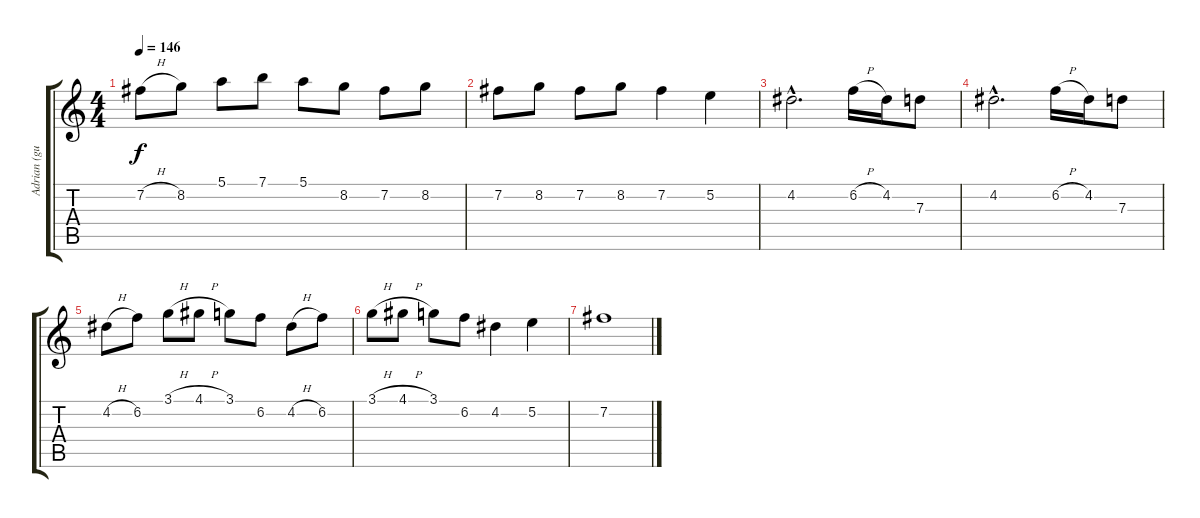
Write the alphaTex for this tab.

\track ("Adrian (guitar)" "Adrian (gu") {instrument distortionguitar}
\staff {score tabs}
\tuning (E4 B3 G3 D3 A2 E2) {hide}
\ts (4 4)
\tempo 146
\clef g2
\ks c
7.2{h}.8{dy f} 8.2.8 5.1.8 7.1.8 5.1.8 8.2.8 7.2.8 8.2.8 |
7.2.8 8.2.8 7.2.8 8.2.8 7.2.4 5.2.4 |
4.2{hac}.2{d} 6.2{h}.16 4.2.16 7.3.8 |
4.2{hac}.2{d} 6.2{h}.16 4.2.16 7.3.8 |
4.2{h}.8 6.2.8 3.1{h}.8 4.1{h}.8 3.1.8 6.2.8 4.2{h}.8 6.2.8 |
3.1{h}.8 4.1{h}.8 3.1.8 6.2.8 4.2.4 5.2.4 |
7.2.1
